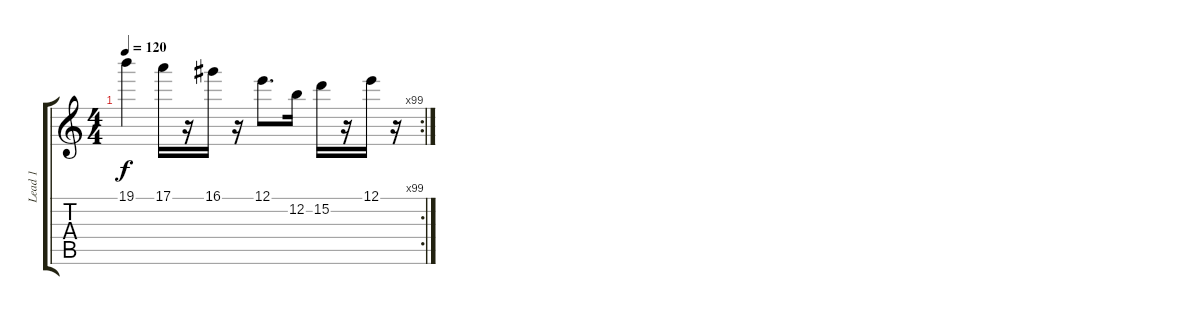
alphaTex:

\track ("Lead 1" "Lead 1") {instrument distortionguitar}
\staff {score tabs}
\tuning (E4 B3 G3 D3 A2 E2) {hide}
\rc 99
\ts (4 4)
\tempo 120
\clef g2
\ks c
19.1{t}.4{dy f} 17.1.16 r.16 16.1.16 r.16 12.1.8{d} 12.2.16 15.2.16 r.16 12.1.16 r.16
